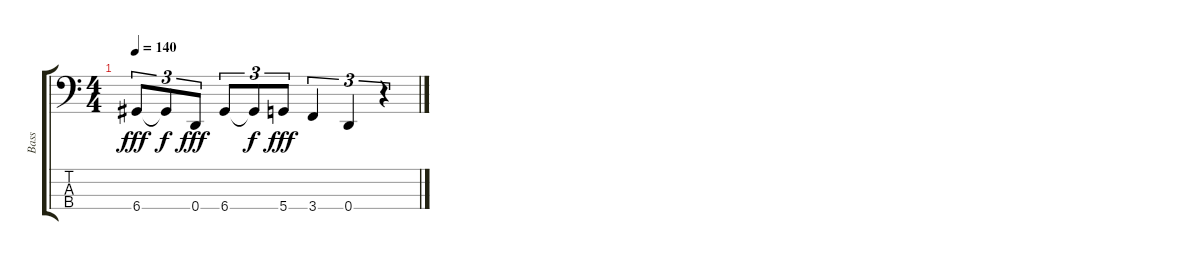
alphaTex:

\track ("Bass" "Bass") {instrument electricbassfinger}
\staff {score tabs}
\tuning (G2 D2 A1 D1) {hide}
\ts (4 4)
\tempo 140
\clef f4
\ks c
6.4.8{tu (3 2) dy fff} 6.4{t}.8{tu (3 2) dy f} 0.4.8{tu (3 2) dy fff} 6.4.8{tu (3 2)} 6.4{t}.8{tu (3 2) dy f} 5.4.8{tu (3 2) dy fff} 3.4.4{tu (3 2)} 0.4.4{tu (3 2)} r.4{tu (3 2)}
